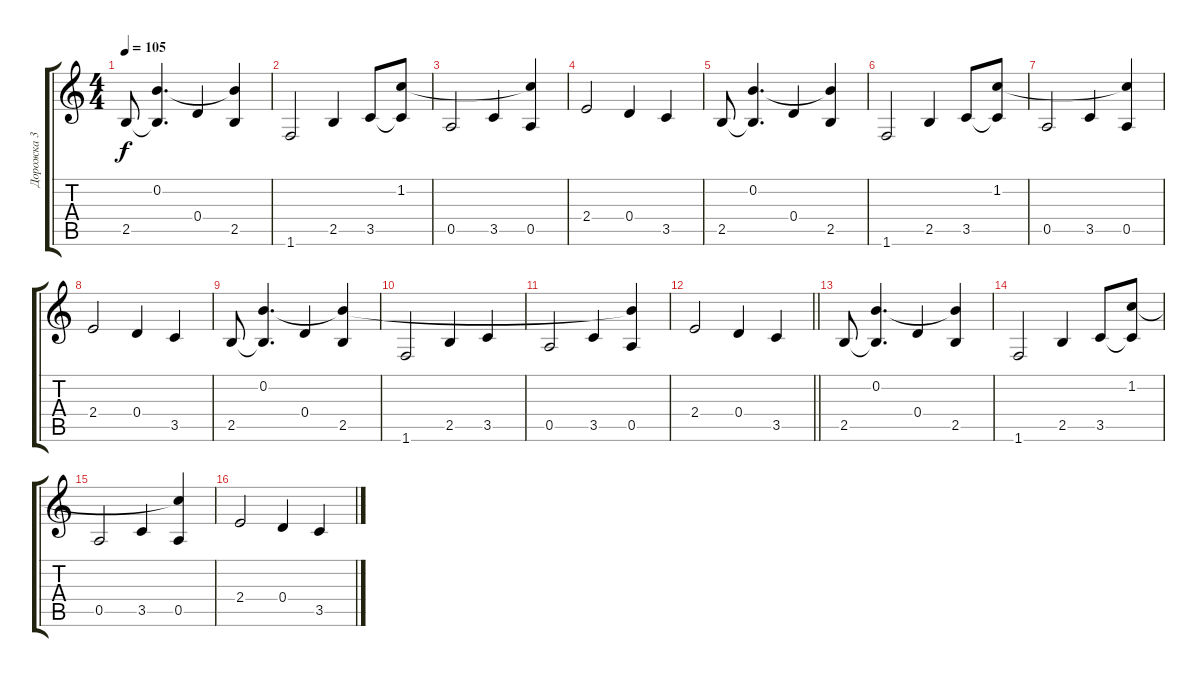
\track ("Дорожка 3" "Дорожка 3") {instrument electricguitarjazz}
\staff {score tabs}
\tuning (E4 B3 G3 D3 A2 E2) {hide}
\ts (4 4)
\tempo 105
\clef g2
\ks c
2.5.8{dy f} (0.2 2.5{t}).4{d} 0.4.4 (0.2{t} 2.5).4 |
1.6.2 2.5.4 3.5.8 (1.2 3.5{t}).8 |
0.5.2 3.5.4 (1.2{t} 0.5).4 |
2.4.2 0.4.4 3.5.4 |
2.5.8 (0.2 2.5{t}).4{d} 0.4.4 (0.2{t} 2.5).4 |
1.6.2 2.5.4 3.5.8 (1.2 3.5{t}).8 |
0.5.2 3.5.4 (1.2{t} 0.5).4 |
2.4.2 0.4.4 3.5.4 |
2.5.8 (0.2 2.5{t}).4{d} 0.4.4 (0.2{t} 2.5).4 |
1.6.2 2.5.4 3.5.4 |
0.5.2 3.5.4 (0.2{t} 0.5).4 |
\barLineRight lightlight
2.4.2 0.4.4 3.5.4 |
\section ("" "")
2.5.8 (0.2 2.5{t}).4{d} 0.4.4 (0.2{t} 2.5).4 |
1.6.2 2.5.4 3.5.8 (1.2 3.5{t}).8 |
0.5.2 3.5.4 (1.2{t} 0.5).4 |
2.4.2 0.4.4 3.5.4
